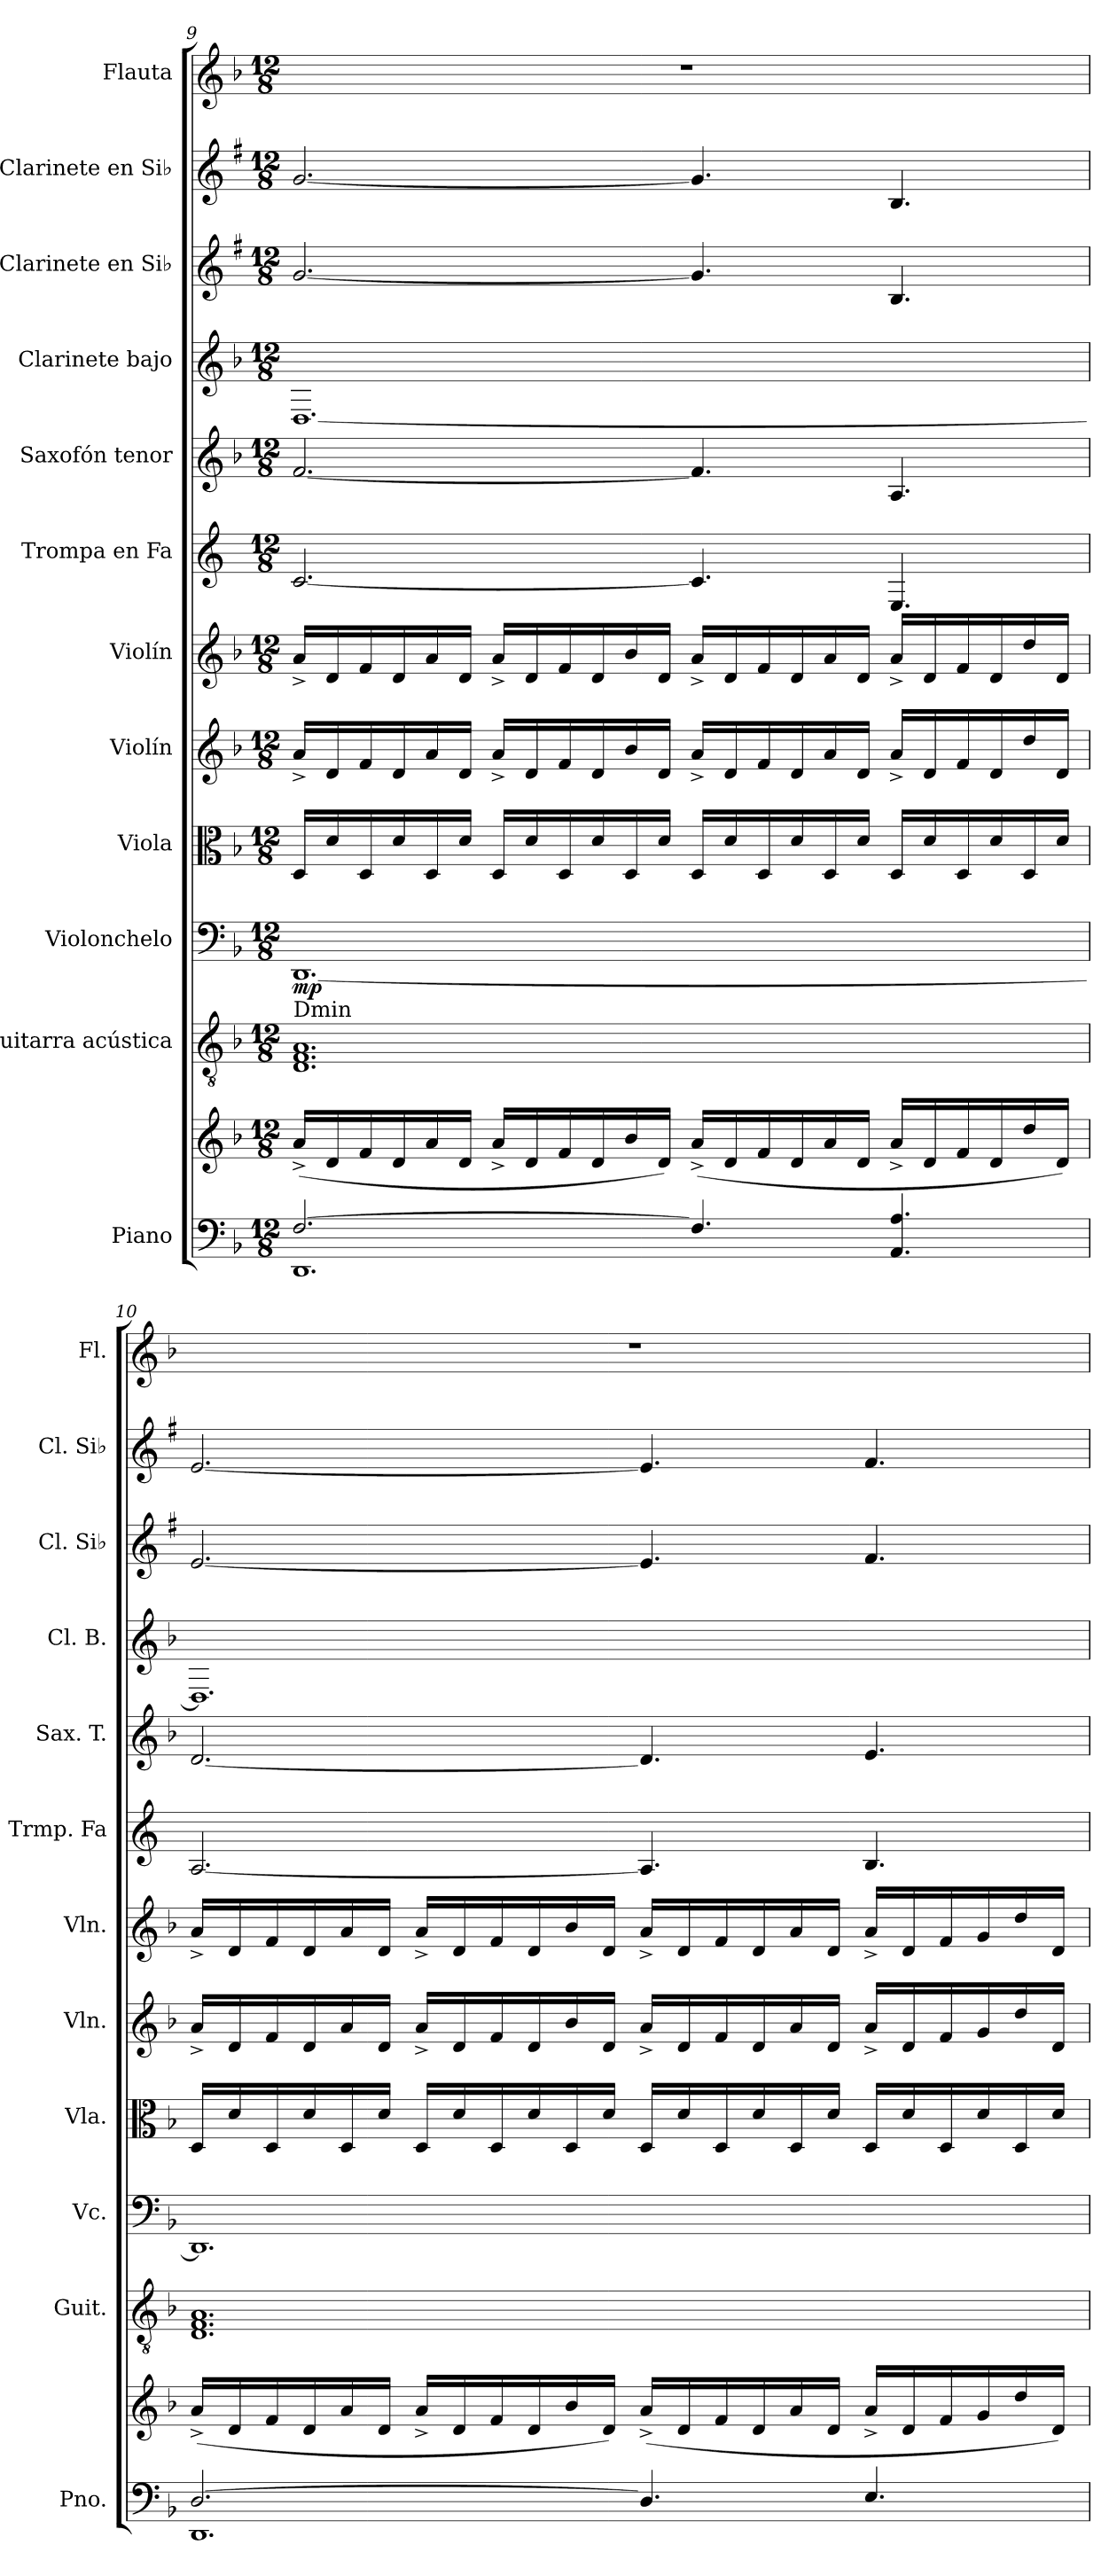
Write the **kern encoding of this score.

**kern	**kern	**kern	**kern	**dynam	**kern	**kern	**kern	**kern	**kern	**kern	**kern	**kern	**kern
*part12	*part12	*part11	*part10	*part10	*part9	*part8	*part7	*part6	*part5	*part4	*part3	*part2	*part1
*staff13	*staff12	*staff11	*staff10	*staff10	*staff9	*staff8	*staff7	*staff6	*staff5	*staff4	*staff3	*staff2	*staff1
*I"Piano	*	*I"Guitarra acústica	*I"Violonchelo	*	*I"Viola	*I"Violín	*I"Violín	*I"Trompa en Fa	*I"Saxofón tenor	*I"Clarinete bajo	*I"Clarinete en Si♭	*I"Clarinete en Si♭	*I"Flauta
*I'Pno.	*	*I'Guit.	*I'Vc.	*	*I'Vla.	*I'Vln.	*I'Vln.	*I'Trmp. Fa	*I'Sax. T.	*I'Cl. B.	*I'Cl. Si♭	*I'Cl. Si♭	*I'Fl.
!!LO:PB:g=z
*clefF4	*clefG2	*clefGv2	*clefF4	*	*clefC3	*clefG2	*clefG2	*clefG2	*clefG2	*clefG2	*clefG2	*clefG2	*clefG2
*	*	*	*	*	*	*	*	*ITrd4c7	*ITrd8c14	*ITrd8c14	*ITrd1c2	*ITrd1c2	*
*k[b-]	*k[b-]	*k[b-]	*k[b-]	*	*k[b-]	*k[b-]	*k[b-]	*k[b-]	*k[b-]	*k[b-]	*k[b-]	*k[b-]	*k[b-]
*M12/8	*M12/8	*M12/8	*M12/8	*	*M12/8	*M12/8	*M12/8	*M12/8	*M12/8	*M12/8	*M12/8	*M12/8	*M12/8
=9	=9	=9	=9	=9	=9	=9	=9	=9	=9	=9	=9	=9	=9
*^	*	*	*	*	*	*	*	*	*	*	*	*	*
!	!	!	!LO:TX:a:t=Dmin	!	!	!	!	!	!	!	!	!	!	!
!	!	!	!	!	!LO:DY:b	!	!	!	!	!	!	!	!	!
[2.F/	1.DD	(16a^/LL	1.D 1.F 1.A	[1.DD	mp	16D/LL	16a^/LL	16a^/LL	[2.F/	[2.F/	[1.DD	[2.f/	[2.f/	1.r
.	.	16d/	.	.	.	16d/	16d/	16d/	.	.	.	.	.	.
.	.	16f/	.	.	.	16D/	16f/	16f/	.	.	.	.	.	.
.	.	16d/	.	.	.	16d/	16d/	16d/	.	.	.	.	.	.
.	.	16a/	.	.	.	16D/	16a/	16a/	.	.	.	.	.	.
.	.	16d/JJ	.	.	.	16d/JJ	16d/JJ	16d/JJ	.	.	.	.	.	.
.	.	16a^/LL	.	.	.	16D/LL	16a^/LL	16a^/LL	.	.	.	.	.	.
.	.	16d/	.	.	.	16d/	16d/	16d/	.	.	.	.	.	.
.	.	16f/	.	.	.	16D/	16f/	16f/	.	.	.	.	.	.
.	.	16d/	.	.	.	16d/	16d/	16d/	.	.	.	.	.	.
.	.	16b-/	.	.	.	16D/	16b-/	16b-/	.	.	.	.	.	.
.	.	16d/JJ)	.	.	.	16d/JJ	16d/JJ	16d/JJ	.	.	.	.	.	.
4.F/]	.	(16a^/LL	.	.	.	16D/LL	16a^/LL	16a^/LL	4.F/]	4.F/]	.	4.f/]	4.f/]	.
.	.	16d/	.	.	.	16d/	16d/	16d/	.	.	.	.	.	.
.	.	16f/	.	.	.	16D/	16f/	16f/	.	.	.	.	.	.
.	.	16d/	.	.	.	16d/	16d/	16d/	.	.	.	.	.	.
.	.	16a/	.	.	.	16D/	16a/	16a/	.	.	.	.	.	.
.	.	16d/JJ	.	.	.	16d/JJ	16d/JJ	16d/JJ	.	.	.	.	.	.
4.AA/ 4.A/	.	16a^/LL	.	.	.	16D/LL	16a^/LL	16a^/LL	4.AA/	4.AA/	.	4.A/	4.A/	.
.	.	16d/	.	.	.	16d/	16d/	16d/	.	.	.	.	.	.
.	.	16f/	.	.	.	16D/	16f/	16f/	.	.	.	.	.	.
.	.	16d/	.	.	.	16d/	16d/	16d/	.	.	.	.	.	.
.	.	16dd/	.	.	.	16D/	16dd/	16dd/	.	.	.	.	.	.
.	.	16d/JJ)	.	.	.	16d/JJ	16d/JJ	16d/JJ	.	.	.	.	.	.
=10	=10	=10	=10	=10	=10	=10	=10	=10	=10	=10	=10	=10	=10	=10
[2.D/	1.DD	(16a^/LL	1.D 1.F 1.A	1.DD]	.	16D/LL	16a^/LL	16a^/LL	[2.D/	[2.D/	1.DD]	[2.d/	[2.d/	1.r
.	.	16d/	.	.	.	16d/	16d/	16d/	.	.	.	.	.	.
.	.	16f/	.	.	.	16D/	16f/	16f/	.	.	.	.	.	.
.	.	16d/	.	.	.	16d/	16d/	16d/	.	.	.	.	.	.
.	.	16a/	.	.	.	16D/	16a/	16a/	.	.	.	.	.	.
.	.	16d/JJ	.	.	.	16d/JJ	16d/JJ	16d/JJ	.	.	.	.	.	.
.	.	16a^/LL	.	.	.	16D/LL	16a^/LL	16a^/LL	.	.	.	.	.	.
.	.	16d/	.	.	.	16d/	16d/	16d/	.	.	.	.	.	.
.	.	16f/	.	.	.	16D/	16f/	16f/	.	.	.	.	.	.
.	.	16d/	.	.	.	16d/	16d/	16d/	.	.	.	.	.	.
.	.	16b-/	.	.	.	16D/	16b-/	16b-/	.	.	.	.	.	.
.	.	16d/JJ)	.	.	.	16d/JJ	16d/JJ	16d/JJ	.	.	.	.	.	.
4.D/]	.	(16a^/LL	.	.	.	16D/LL	16a^/LL	16a^/LL	4.D/]	4.D/]	.	4.d/]	4.d/]	.
.	.	16d/	.	.	.	16d/	16d/	16d/	.	.	.	.	.	.
.	.	16f/	.	.	.	16D/	16f/	16f/	.	.	.	.	.	.
.	.	16d/	.	.	.	16d/	16d/	16d/	.	.	.	.	.	.
.	.	16a/	.	.	.	16D/	16a/	16a/	.	.	.	.	.	.
.	.	16d/JJ	.	.	.	16d/JJ	16d/JJ	16d/JJ	.	.	.	.	.	.
4.E/	.	16a^/LL	.	.	.	16D/LL	16a^/LL	16a^/LL	4.E/	4.E/	.	4.e/	4.e/	.
.	.	16d/	.	.	.	16d/	16d/	16d/	.	.	.	.	.	.
.	.	16f/	.	.	.	16D/	16f/	16f/	.	.	.	.	.	.
.	.	16g/	.	.	.	16d/	16g/	16g/	.	.	.	.	.	.
.	.	16dd/	.	.	.	16D/	16dd/	16dd/	.	.	.	.	.	.
.	.	16d/JJ)	.	.	.	16d/JJ	16d/JJ	16d/JJ	.	.	.	.	.	.
*v	*v	*	*	*	*	*	*	*	*	*	*	*	*	*
=	=	=	=	=	=	=	=	=	=	=	=	=	=
*-	*-	*-	*-	*-	*-	*-	*-	*-	*-	*-	*-	*-	*-
